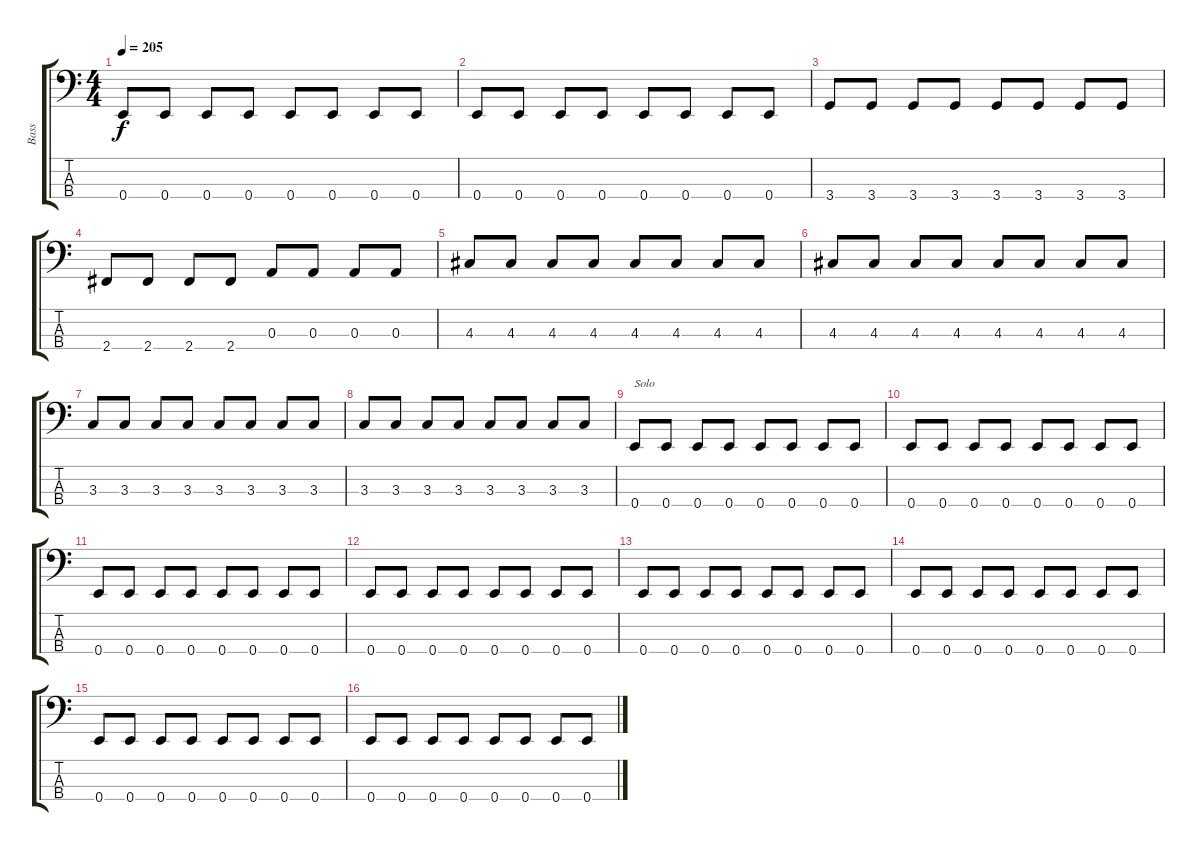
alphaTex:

\track ("Bass" "Bass") {instrument electricbassfinger}
\staff {score tabs}
\tuning (G2 D2 A1 E1) {hide}
\ts (4 4)
\tempo 205
\clef f4
\ks c
0.4.8{dy f} 0.4.8 0.4.8 0.4.8 0.4.8 0.4.8 0.4.8 0.4.8 |
0.4.8 0.4.8 0.4.8 0.4.8 0.4.8 0.4.8 0.4.8 0.4.8 |
3.4.8 3.4.8 3.4.8 3.4.8 3.4.8 3.4.8 3.4.8 3.4.8 |
2.4.8 2.4.8 2.4.8 2.4.8 0.3.8 0.3.8 0.3.8 0.3.8 |
4.3.8 4.3.8 4.3.8 4.3.8 4.3.8 4.3.8 4.3.8 4.3.8 |
4.3.8 4.3.8 4.3.8 4.3.8 4.3.8 4.3.8 4.3.8 4.3.8 |
3.3.8 3.3.8 3.3.8 3.3.8 3.3.8 3.3.8 3.3.8 3.3.8 |
3.3.8 3.3.8 3.3.8 3.3.8 3.3.8 3.3.8 3.3.8 3.3.8 |
0.4.8{txt "Solo"} 0.4.8 0.4.8 0.4.8 0.4.8 0.4.8 0.4.8 0.4.8 |
0.4.8 0.4.8 0.4.8 0.4.8 0.4.8 0.4.8 0.4.8 0.4.8 |
0.4.8 0.4.8 0.4.8 0.4.8 0.4.8 0.4.8 0.4.8 0.4.8 |
0.4.8 0.4.8 0.4.8 0.4.8 0.4.8 0.4.8 0.4.8 0.4.8 |
0.4.8 0.4.8 0.4.8 0.4.8 0.4.8 0.4.8 0.4.8 0.4.8 |
0.4.8 0.4.8 0.4.8 0.4.8 0.4.8 0.4.8 0.4.8 0.4.8 |
0.4.8 0.4.8 0.4.8 0.4.8 0.4.8 0.4.8 0.4.8 0.4.8 |
0.4.8 0.4.8 0.4.8 0.4.8 0.4.8 0.4.8 0.4.8 0.4.8
